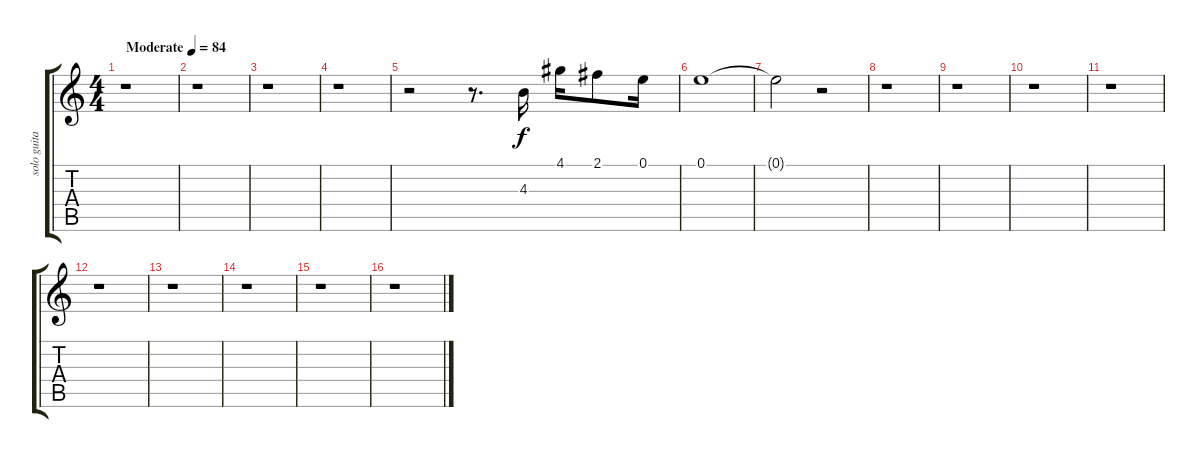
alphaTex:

\track ("solo guitar" "solo guita") {instrument distortionguitar}
\staff {score tabs}
\tuning (E4 B3 G3 D3 A2 E2) {hide}
\ts (4 4)
\tempo (84 "Moderate")
\clef g2
\ks c
r.1{dy f instrument distortionguitar} |
r.1 |
r.1 |
r.1 |
r.2 r.8{d} 4.3.16 4.1.16 2.1.8 0.1.16 |
0.1.1 |
0.1{t}.2 r.2 |
r.1 |
r.1 |
r.1 |
r.1 |
r.1 |
r.1 |
r.1 |
r.1 |
r.1
